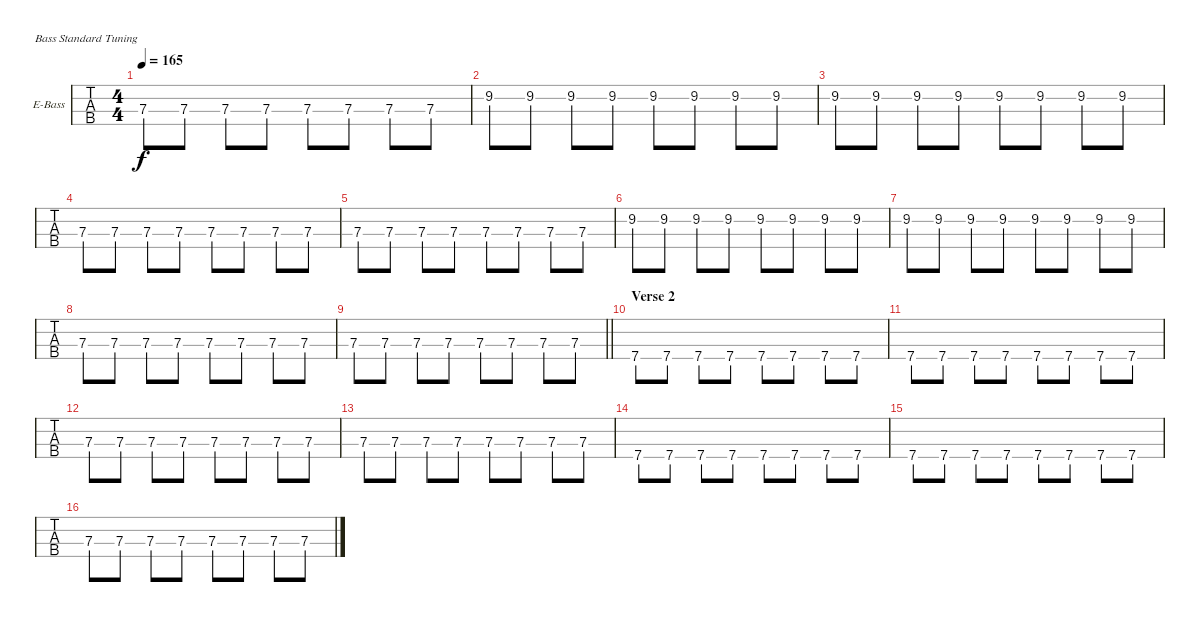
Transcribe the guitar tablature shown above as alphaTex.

\bracketExtendMode groupsimilarinstruments
\firstSystemTrackNameOrientation horizontal
\otherSystemsTrackNameOrientation horizontal
\track ("Nikolai" "E-Bass") {instrument electricbasspick}
\staff {tabs}
\tuning (G2 D2 A1 E1)
\ts (4 4)
\tempo 165
\clef f4
\ks c
7.3.8{dy f} 7.3.8 7.3.8 7.3.8 7.3.8 7.3.8 7.3.8 7.3.8 |
9.2.8 9.2.8 9.2.8 9.2.8 9.2.8 9.2.8 9.2.8 9.2.8 |
9.2.8 9.2.8 9.2.8 9.2.8 9.2.8 9.2.8 9.2.8 9.2.8 |
7.3.8 7.3.8 7.3.8 7.3.8 7.3.8 7.3.8 7.3.8 7.3.8 |
7.3.8 7.3.8 7.3.8 7.3.8 7.3.8 7.3.8 7.3.8 7.3.8 |
9.2.8 9.2.8 9.2.8 9.2.8 9.2.8 9.2.8 9.2.8 9.2.8 |
9.2.8 9.2.8 9.2.8 9.2.8 9.2.8 9.2.8 9.2.8 9.2.8 |
7.3.8 7.3.8 7.3.8 7.3.8 7.3.8 7.3.8 7.3.8 7.3.8 |
\barLineRight lightlight
7.3.8 7.3.8 7.3.8 7.3.8 7.3.8 7.3.8 7.3.8 7.3.8 |
\section ("" "Verse 2")
7.4.8 7.4.8 7.4.8 7.4.8 7.4.8 7.4.8 7.4.8 7.4.8 |
7.4.8 7.4.8 7.4.8 7.4.8 7.4.8 7.4.8 7.4.8 7.4.8 |
7.3.8 7.3.8 7.3.8 7.3.8 7.3.8 7.3.8 7.3.8 7.3.8 |
7.3.8 7.3.8 7.3.8 7.3.8 7.3.8 7.3.8 7.3.8 7.3.8 |
7.4.8 7.4.8 7.4.8 7.4.8 7.4.8 7.4.8 7.4.8 7.4.8 |
7.4.8 7.4.8 7.4.8 7.4.8 7.4.8 7.4.8 7.4.8 7.4.8 |
7.3.8 7.3.8 7.3.8 7.3.8 7.3.8 7.3.8 7.3.8 7.3.8
